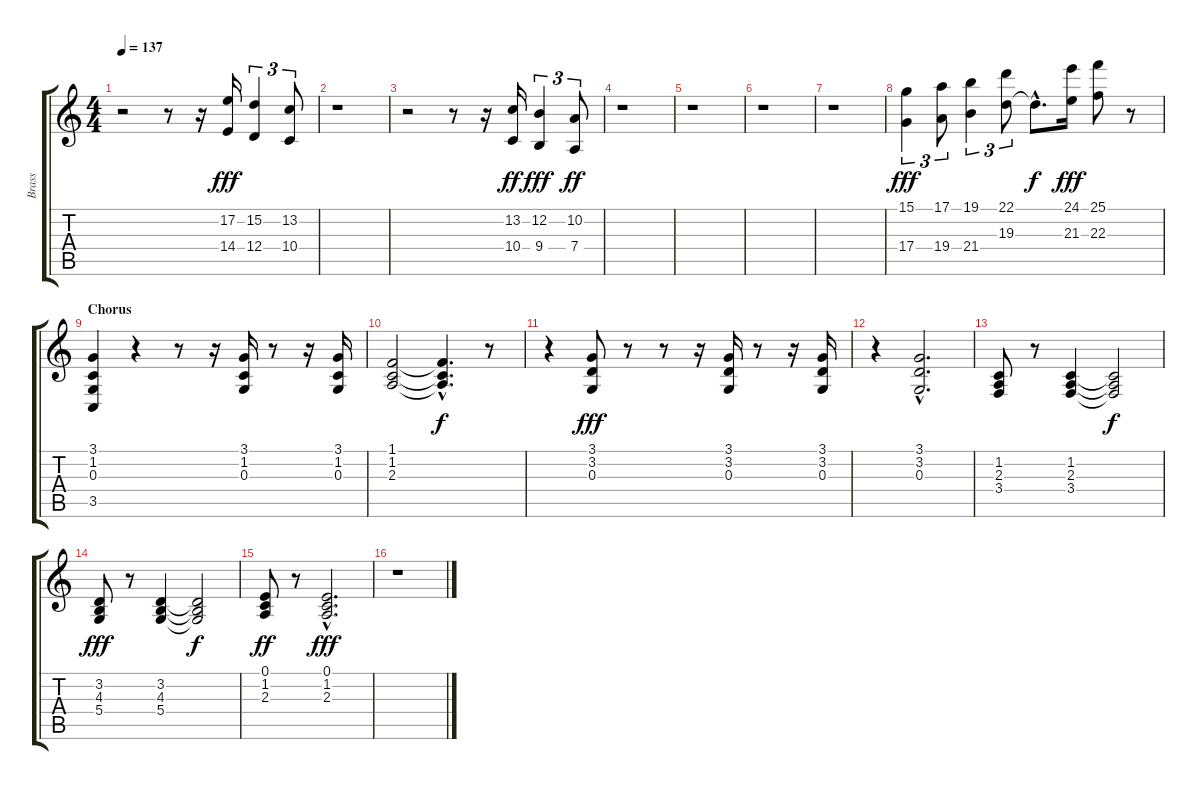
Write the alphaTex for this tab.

\track ("Brass" "Brass") {instrument brasssection}
\staff {score tabs}
\tuning (E4 B3 G3 D3 A2 E2) {hide}
\ts (4 4)
\tempo 137
\clef g2
\ks c
r.2{dy fff} r.8 r.16 (17.2 14.4).16 (15.2 12.4).4{tu (3 2)} (13.2 10.4).8{tu (3 2)} |
r.1 |
r.2 r.8 r.16 (13.2 10.4).16{dy ff} (12.2 9.4).4{tu (3 2) dy fff} (10.2 7.4).8{tu (3 2) dy ff} |
r.1 |
r.1 |
r.1 |
r.1 |
(15.1 17.4).4{tu (3 2) dy fff} (17.1 19.4).8{tu (3 2)} (19.1 21.4).4{tu (3 2)} (22.1 19.3).8{tu (3 2)} 19.3{hac t}.8{d dy f} (24.1 21.3).16{dy fff} (25.1 22.3).8 r.8 |
\section ("" "Chorus")
(3.1 1.2 0.3 3.5).4 r.4 r.8 r.16 (3.1 1.2 0.3).16 r.8 r.16 (3.1 1.2 0.3).16 |
(1.1 1.2 2.3).2 (1.1{hac t} 1.2{hac t} 2.3{hac t}).4{d dy f} r.8 |
r.4 (3.1 3.2 0.3).8{dy fff} r.8 r.8 r.16 (3.1 3.2 0.3).16 r.8 r.16 (3.1 3.2 0.3).16 |
r.4 (3.1{hac} 3.2{hac} 0.3{hac}).2{d} |
(1.2 2.3 3.4).8 r.8 (1.2 2.3 3.4).4 (1.2{t} 2.3{t} 3.4{t}).2{dy f} |
(3.2 4.3 5.4).8{dy fff} r.8 (3.2 4.3 5.4).4 (3.2{t} 4.3{t} 5.4{t}).2{dy f} |
(0.1 1.2 2.3).8{dy ff} r.8 (0.1 1.2{hac} 2.3).2{d dy fff} |
r.1
